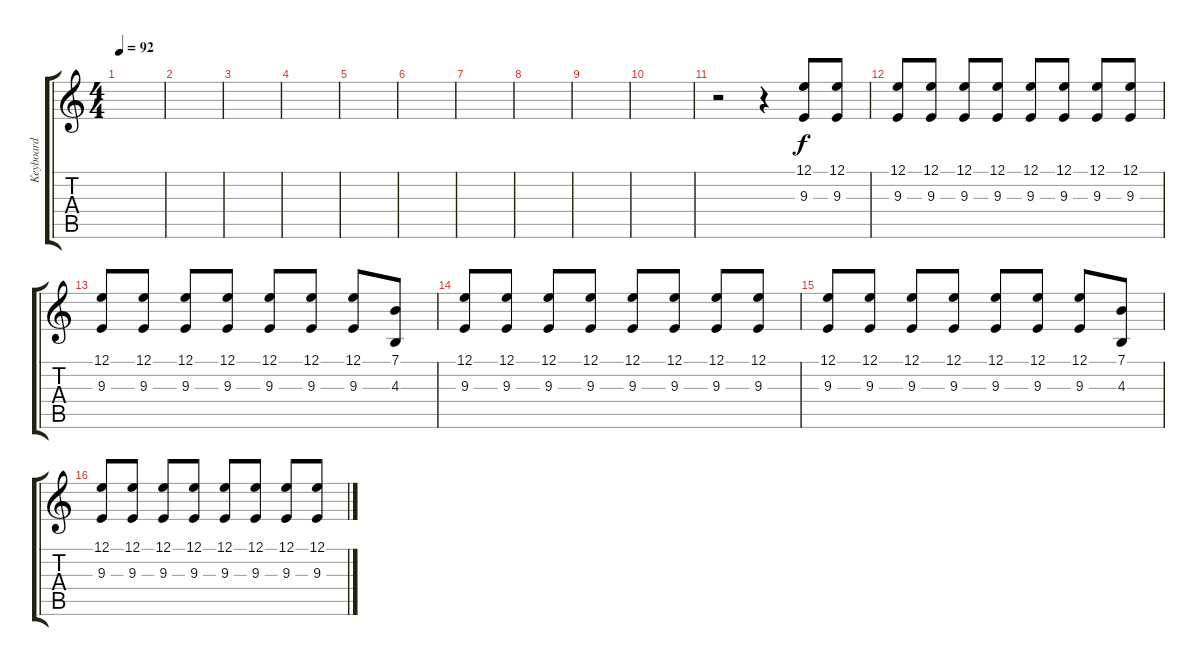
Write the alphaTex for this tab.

\track ("Keyboard" "Keyboard") {instrument electricgrandpiano}
\staff {score tabs}
\tuning (E4 B3 G3 D3 A2 E2) {hide}
\ts (4 4)
\tempo 92
\clef g2
\ks c
|
|
|
|
|
|
|
|
|
|
r.2{volume 6} r.4 (12.1 9.3).8 (12.1 9.3).8 |
(12.1 9.3).8 (12.1 9.3).8 (12.1 9.3).8 (12.1 9.3).8 (12.1 9.3).8 (12.1 9.3).8 (12.1 9.3).8 (12.1 9.3).8 |
(12.1 9.3).8 (12.1 9.3).8 (12.1 9.3).8 (12.1 9.3).8 (12.1 9.3).8 (12.1 9.3).8 (12.1 9.3).8 (7.1 4.3).8 |
(12.1 9.3).8 (12.1 9.3).8 (12.1 9.3).8 (12.1 9.3).8 (12.1 9.3).8 (12.1 9.3).8 (12.1 9.3).8 (12.1 9.3).8 |
(12.1 9.3).8 (12.1 9.3).8 (12.1 9.3).8 (12.1 9.3).8 (12.1 9.3).8 (12.1 9.3).8 (12.1 9.3).8 (7.1 4.3).8 |
(12.1 9.3).8 (12.1 9.3).8 (12.1 9.3).8 (12.1 9.3).8 (12.1 9.3).8 (12.1 9.3).8 (12.1 9.3).8 (12.1 9.3).8
